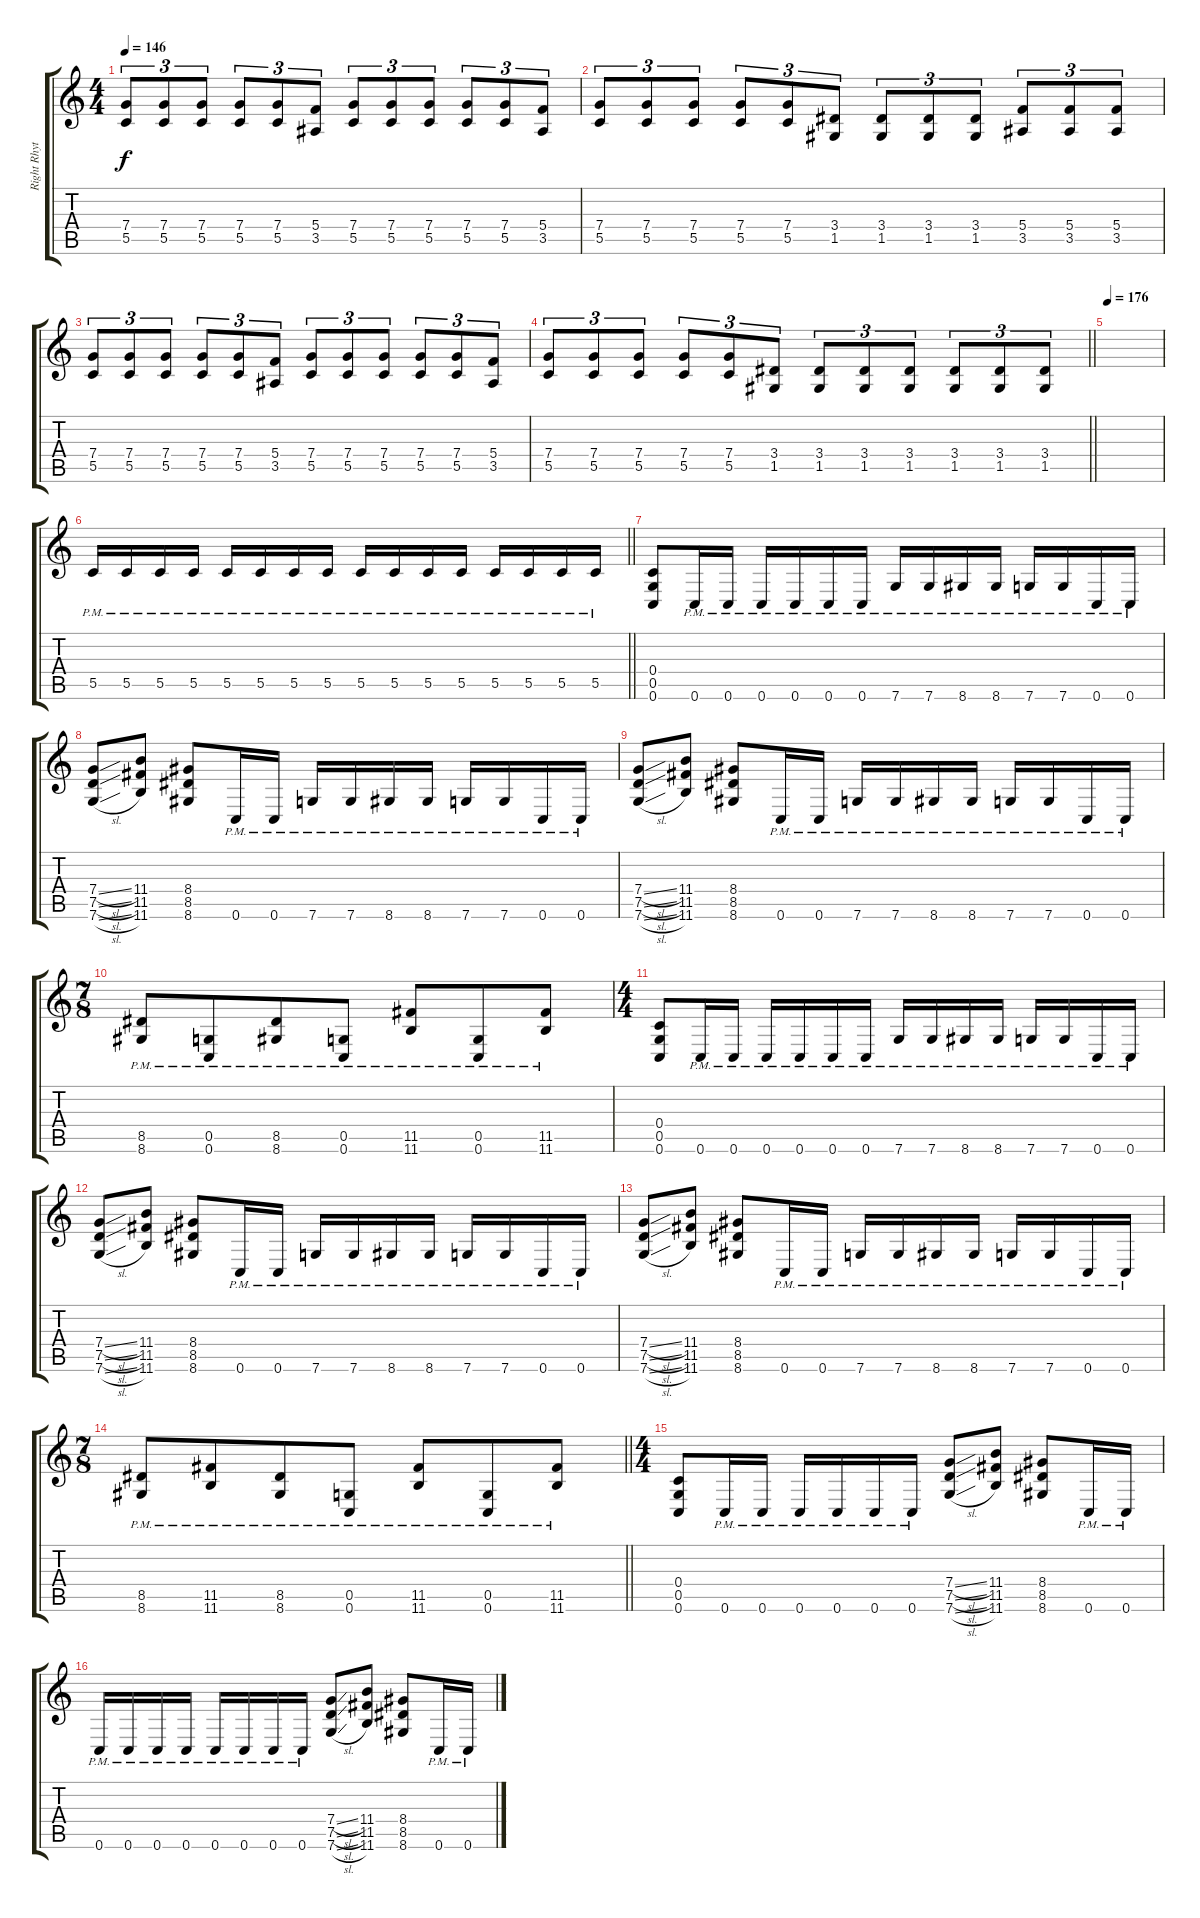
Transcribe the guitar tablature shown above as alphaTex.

\track ("Right Rhythm" "Right Rhyt") {instrument distortionguitar}
\staff {score tabs}
\tuning (D4 A3 F3 C3 G2 C2) {hide}
\ts (4 4)
\tempo 146
\clef g2
\ks c
(7.4 5.5).8{tu (3 2) dy f} (7.4 5.5).8{tu (3 2)} (7.4 5.5).8{tu (3 2)} (7.4 5.5).8{tu (3 2)} (7.4 5.5).8{tu (3 2)} (5.4 3.5).8{tu (3 2)} (7.4 5.5).8{tu (3 2)} (7.4 5.5).8{tu (3 2)} (7.4 5.5).8{tu (3 2)} (7.4 5.5).8{tu (3 2)} (7.4 5.5).8{tu (3 2)} (5.4 3.5).8{tu (3 2)} |
(7.4 5.5).8{tu (3 2)} (7.4 5.5).8{tu (3 2)} (7.4 5.5).8{tu (3 2)} (7.4 5.5).8{tu (3 2)} (7.4 5.5).8{tu (3 2)} (3.4 1.5).8{tu (3 2)} (3.4 1.5).8{tu (3 2)} (3.4 1.5).8{tu (3 2)} (3.4 1.5).8{tu (3 2)} (5.4 3.5).8{tu (3 2)} (5.4 3.5).8{tu (3 2)} (5.4 3.5).8{tu (3 2)} |
(7.4 5.5).8{tu (3 2)} (7.4 5.5).8{tu (3 2)} (7.4 5.5).8{tu (3 2)} (7.4 5.5).8{tu (3 2)} (7.4 5.5).8{tu (3 2)} (5.4 3.5).8{tu (3 2)} (7.4 5.5).8{tu (3 2)} (7.4 5.5).8{tu (3 2)} (7.4 5.5).8{tu (3 2)} (7.4 5.5).8{tu (3 2)} (7.4 5.5).8{tu (3 2)} (5.4 3.5).8{tu (3 2)} |
\barLineRight lightlight
(7.4 5.5).8{tu (3 2)} (7.4 5.5).8{tu (3 2)} (7.4 5.5).8{tu (3 2)} (7.4 5.5).8{tu (3 2)} (7.4 5.5).8{tu (3 2)} (3.4 1.5).8{tu (3 2)} (3.4 1.5).8{tu (3 2)} (3.4 1.5).8{tu (3 2)} (3.4 1.5).8{tu (3 2)} (3.4 1.5).8{tu (3 2)} (3.4 1.5).8{tu (3 2)} (3.4 1.5).8{tu (3 2)} |
\section ("" "")
\tempo 176
|
\barLineRight lightlight
5.5{pm}.16 5.5{pm}.16 5.5{pm}.16 5.5{pm}.16 5.5{pm}.16 5.5{pm}.16 5.5{pm}.16 5.5{pm}.16 5.5{pm}.16 5.5{pm}.16 5.5{pm}.16 5.5{pm}.16 5.5{pm}.16 5.5{pm}.16 5.5{pm}.16 5.5{pm}.16 |
\section ("" "")
(0.4 0.5 0.6).8 0.6{pm}.16 0.6{pm}.16 0.6{pm}.16 0.6{pm}.16 0.6{pm}.16 0.6{pm}.16 7.6{pm}.16 7.6{pm}.16 8.6{pm}.16 8.6{pm}.16 7.6{pm}.16 7.6{pm}.16 0.6{pm}.16 0.6{pm}.16 |
(7.4{sl} 7.5{sl} 7.6{sl}).8 (11.4 11.5 11.6).8 (8.4 8.5 8.6).8 0.6{pm}.16 0.6{pm}.16 7.6{pm}.16 7.6{pm}.16 8.6{pm}.16 8.6{pm}.16 7.6{pm}.16 7.6{pm}.16 0.6{pm}.16 0.6{pm}.16 |
(7.4{sl} 7.5{sl} 7.6{sl}).8 (11.4 11.5 11.6).8 (8.4 8.5 8.6).8 0.6{pm}.16 0.6{pm}.16 7.6{pm}.16 7.6{pm}.16 8.6{pm}.16 8.6{pm}.16 7.6{pm}.16 7.6{pm}.16 0.6{pm}.16 0.6{pm}.16 |
\ts (7 8)
(8.5{pm} 8.6{pm}).8 (0.5{pm} 0.6{pm}).8 (8.5{pm} 8.6{pm}).8 (0.5{pm} 0.6{pm}).8 (11.5{pm} 11.6{pm}).8 (0.5{pm} 0.6{pm}).8 (11.5{pm} 11.6{pm}).8 |
\ts (4 4)
(0.4 0.5 0.6).8 0.6{pm}.16 0.6{pm}.16 0.6{pm}.16 0.6{pm}.16 0.6{pm}.16 0.6{pm}.16 7.6{pm}.16 7.6{pm}.16 8.6{pm}.16 8.6{pm}.16 7.6{pm}.16 7.6{pm}.16 0.6{pm}.16 0.6{pm}.16 |
(7.4{sl} 7.5{sl} 7.6{sl}).8 (11.4 11.5 11.6).8 (8.4 8.5 8.6).8 0.6{pm}.16 0.6{pm}.16 7.6{pm}.16 7.6{pm}.16 8.6{pm}.16 8.6{pm}.16 7.6{pm}.16 7.6{pm}.16 0.6{pm}.16 0.6{pm}.16 |
(7.4{sl} 7.5{sl} 7.6{sl}).8 (11.4 11.5 11.6).8 (8.4 8.5 8.6).8 0.6{pm}.16 0.6{pm}.16 7.6{pm}.16 7.6{pm}.16 8.6{pm}.16 8.6{pm}.16 7.6{pm}.16 7.6{pm}.16 0.6{pm}.16 0.6{pm}.16 |
\ts (7 8)
\barLineRight lightlight
(8.5{pm} 8.6{pm}).8 (11.5{pm} 11.6{pm}).8 (8.5{pm} 8.6{pm}).8 (0.5{pm} 0.6{pm}).8 (11.5{pm} 11.6{pm}).8 (0.5{pm} 0.6{pm}).8 (11.5{pm} 11.6{pm}).8 |
\ts (4 4)
\section ("" "")
(0.4 0.5 0.6).8 0.6{pm}.16 0.6{pm}.16 0.6{pm}.16 0.6{pm}.16 0.6{pm}.16 0.6{pm}.16 (7.4{sl} 7.5{sl} 7.6{sl}).8 (11.4 11.5 11.6).8 (8.4 8.5 8.6).8 0.6{pm}.16 0.6{pm}.16 |
0.6{pm}.16 0.6{pm}.16 0.6{pm}.16 0.6{pm}.16 0.6{pm}.16 0.6{pm}.16 0.6{pm}.16 0.6{pm}.16 (7.4{sl} 7.5{sl} 7.6{sl}).8 (11.4 11.5 11.6).8 (8.4 8.5 8.6).8 0.6{pm}.16 0.6{pm}.16
